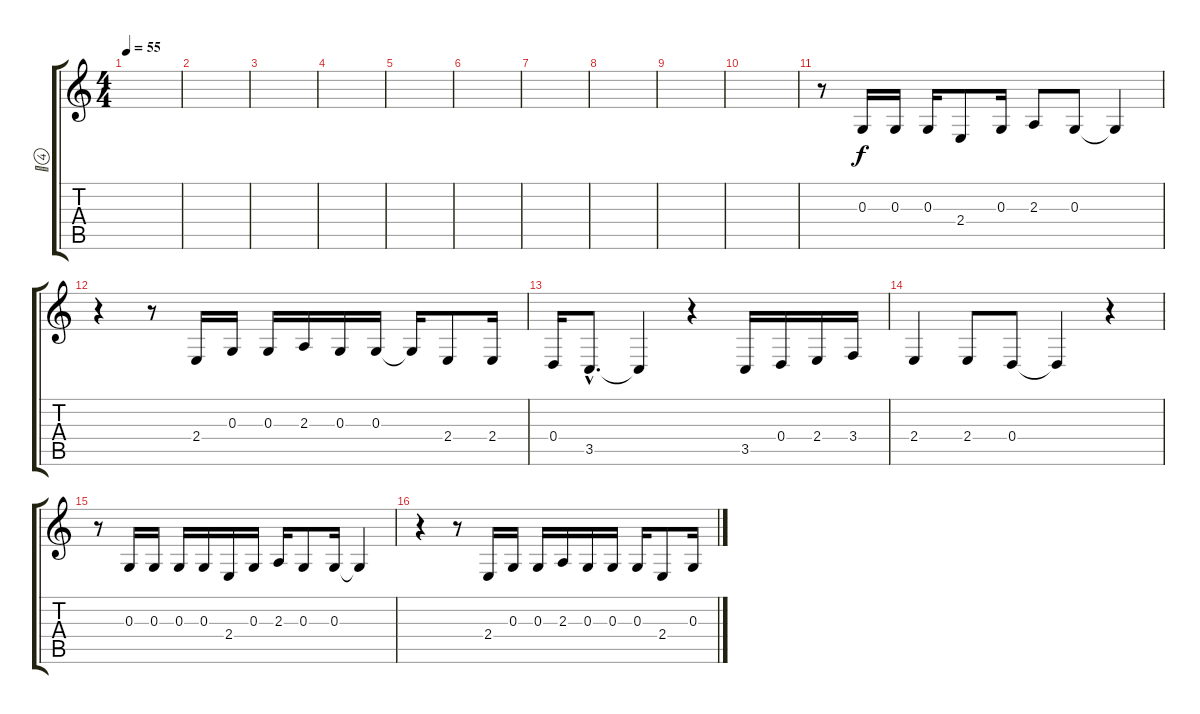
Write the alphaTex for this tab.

\track ("" "") {instrument stringensemble1}
\staff {score tabs}
\tuning (E4 B3 G3 D3 A2 E2) {hide}
\ts (4 4)
\tempo 55
\clef g2
\ks c
|
|
|
|
|
|
|
|
|
|
r.8 0.3.16 0.3.16 0.3.16 2.4.8 0.3.16 2.3.8 0.3.8 0.3{t}.4 |
r.4 r.8 2.4.16 0.3.16 0.3.16 2.3.16 0.3.16 0.3.16 0.3{t}.16 2.4.8 2.4.16 |
0.4.16 3.5{hac}.8{d} 3.5{t}.4 r.4 3.5.16 0.4.16 2.4.16 3.4.16 |
2.4.4 2.4.8 0.4.8 0.4{t}.4 r.4 |
r.8 0.3.16 0.3.16 0.3.16 0.3.16 2.4.16 0.3.16 2.3.16 0.3.8 0.3.16 0.3{t}.4 |
r.4 r.8 2.4.16 0.3.16 0.3.16 2.3.16 0.3.16 0.3.16 0.3.16 2.4.8 0.3.16
